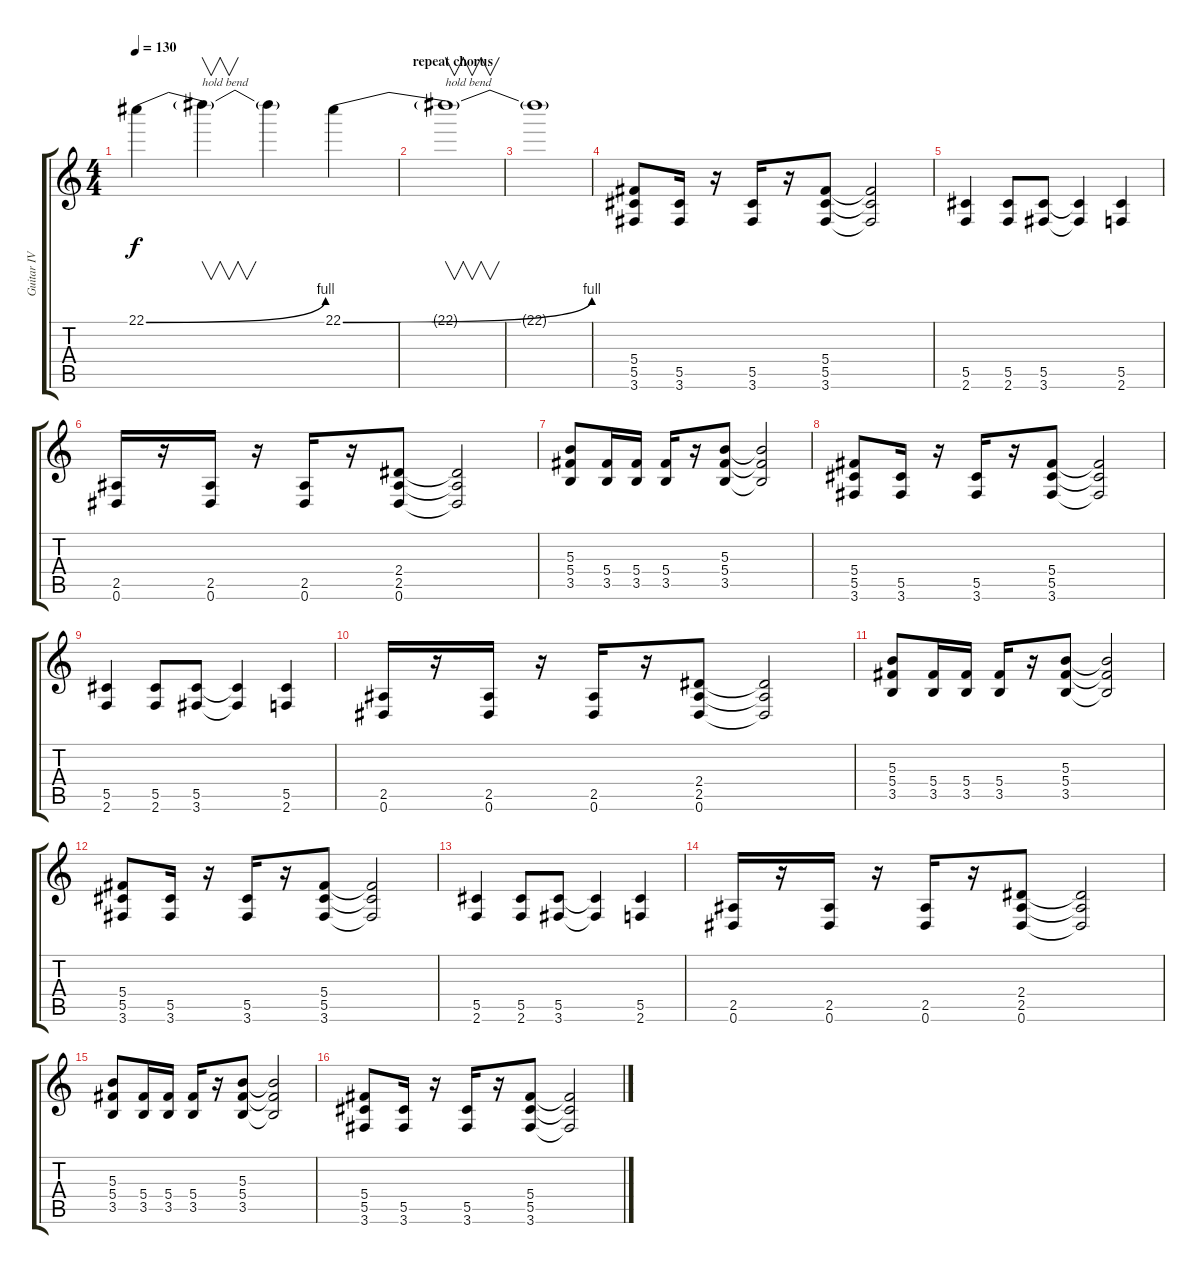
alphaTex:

\track ("Guitar IV (w/ dist.)" "Guitar IV ") {instrument distortionguitar}
\staff {score tabs}
\tuning (Eb4 Bb3 Gb3 Db3 Ab2 Eb2) {hide}
\ts (4 4)
\tempo 130
\clef g2
\ks c
22.1{be (bend 0 0 60 4)}.4{dy f} 22.1{t}.4{v txt "hold bend"} 22.1{t}.4 22.1{be (bend 0 0 60 4)}.4 |
\section ("" "repeat chorus")
22.1{t}.1{v txt "hold bend"} |
22.1{t}.1 |
(5.4 5.5 3.6).8 (5.5 3.6).16 r.16 (5.5 3.6).16 r.16 (5.4 5.5 3.6).8 (5.4{t} 5.5{t} 3.6{t}).2 |
(5.5 2.6).4 (5.5 2.6).8 (5.5 3.6).8 (5.5{t} 3.6{t}).4 (5.5 2.6).4 |
(2.5 0.6).16 r.16 (2.5 0.6).16 r.16 (2.5 0.6).16 r.16 (2.4 2.5 0.6).8 (2.4{t} 2.5{t} 0.6{t}).2 |
(5.3 5.4 3.5).8 (5.4 3.5).16 (5.4 3.5).16 (5.4 3.5).16 r.16 (5.3 5.4 3.5).8 (5.3{t} 5.4{t} 3.5{t}).2 |
(5.4 5.5 3.6).8 (5.5 3.6).16 r.16 (5.5 3.6).16 r.16 (5.4 5.5 3.6).8 (5.4{t} 5.5{t} 3.6{t}).2 |
(5.5 2.6).4 (5.5 2.6).8 (5.5 3.6).8 (5.5{t} 3.6{t}).4 (5.5 2.6).4 |
(2.5 0.6).16 r.16 (2.5 0.6).16 r.16 (2.5 0.6).16 r.16 (2.4 2.5 0.6).8 (2.4{t} 2.5{t} 0.6{t}).2 |
(5.3 5.4 3.5).8 (5.4 3.5).16 (5.4 3.5).16 (5.4 3.5).16 r.16 (5.3 5.4 3.5).8 (5.3{t} 5.4{t} 3.5{t}).2 |
(5.4 5.5 3.6).8 (5.5 3.6).16 r.16 (5.5 3.6).16 r.16 (5.4 5.5 3.6).8 (5.4{t} 5.5{t} 3.6{t}).2 |
(5.5 2.6).4 (5.5 2.6).8 (5.5 3.6).8 (5.5{t} 3.6{t}).4 (5.5 2.6).4 |
(2.5 0.6).16 r.16 (2.5 0.6).16 r.16 (2.5 0.6).16 r.16 (2.4 2.5 0.6).8 (2.4{t} 2.5{t} 0.6{t}).2 |
(5.3 5.4 3.5).8 (5.4 3.5).16 (5.4 3.5).16 (5.4 3.5).16 r.16 (5.3 5.4 3.5).8 (5.3{t} 5.4{t} 3.5{t}).2 |
(5.4 5.5 3.6).8 (5.5 3.6).16 r.16 (5.5 3.6).16 r.16 (5.4 5.5 3.6).8 (5.4{t} 5.5{t} 3.6{t}).2
